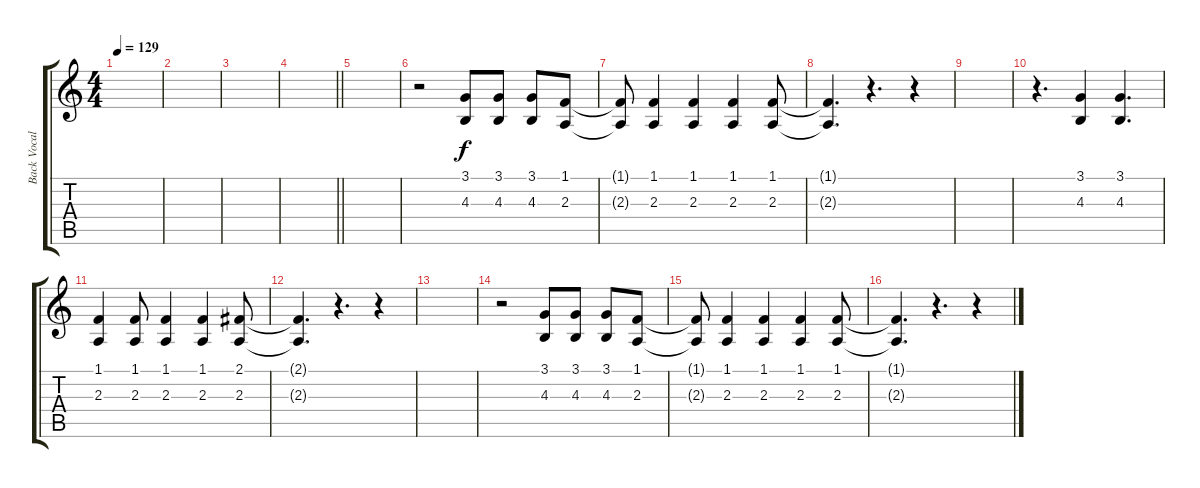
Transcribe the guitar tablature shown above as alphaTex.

\track ("Back Vocals" "Back Vocal") {instrument flute}
\staff {score tabs}
\tuning (E4 B3 G3 D3 A2 E2) {hide}
\ts (4 4)
\tempo 129
\clef g2
\ks c
|
|
|
\barLineRight lightlight
|
|
r.2 (3.1 4.3).8 (3.1 4.3).8 (3.1 4.3).8 (1.1 2.3).8 |
(1.1{t} 2.3{t}).8 (1.1 2.3).4 (1.1 2.3).4 (1.1 2.3).4 (1.1 2.3).8 |
(1.1{t} 2.3{t}).4{d} r.4{d} r.4 |
|
r.4{d} (3.1 4.3).4 (3.1 4.3).4{d} |
(1.1 2.3).4 (1.1 2.3).8 (1.1 2.3).4 (1.1 2.3).4 (2.1 2.3).8 |
(2.1{t} 2.3{t}).4{d} r.4{d} r.4 |
|
r.2 (3.1 4.3).8 (3.1 4.3).8 (3.1 4.3).8 (1.1 2.3).8 |
(1.1{t} 2.3{t}).8 (1.1 2.3).4 (1.1 2.3).4 (1.1 2.3).4 (1.1 2.3).8 |
(1.1{t} 2.3{t}).4{d} r.4{d} r.4
